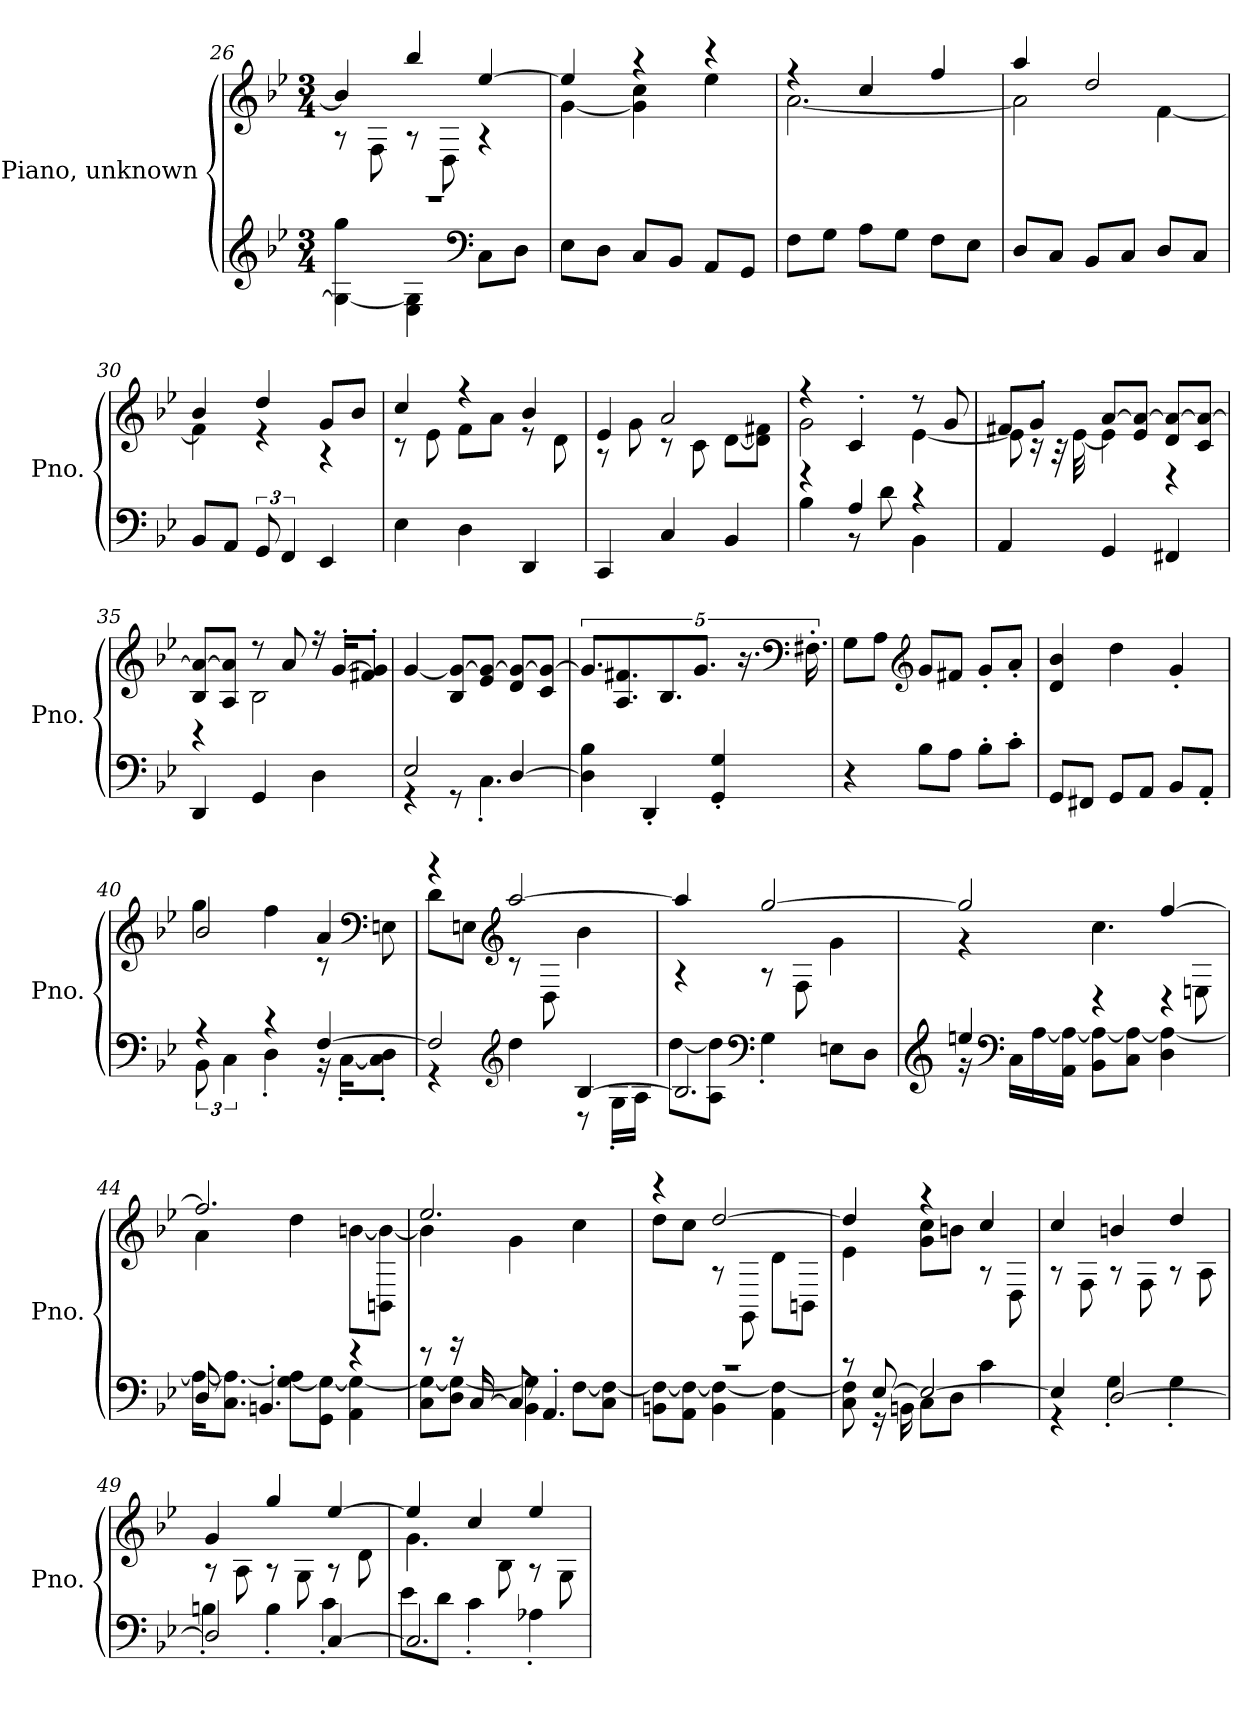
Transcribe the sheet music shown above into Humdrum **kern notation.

**kern	**kern
*part1	*part1
*staff2	*staff1
*I"Piano, unknown	*
*I'Pno.	*
*clefG2	*clefG2
*k[b-e-]	*k[b-e-]
*M3/4	*M3/4
=26	=26
*^	*^
2.r	4G\_ 4gg\	4b-/]	8r
.	.	.	8F\
.	4E-\ 4G\]	4bb-/	8r
.	.	.	8D\
*clefF4	*	*	*
.	8C\L	[4ee-/	4r
.	8D\J	.	.
*v	*v	*	*
=27	=27	=27
8E-\L	4ee-/]	[4g\
8D\J	.	.
8C/L	4r	4g\] 4cc\
8BB-/J	.	.
8AA/L	4r	4ee-\
8GG/J	.	.
=28	=28	=28
8F\L	4r	[2.a\
8G\J	.	.
8A\L	4cc/	.
8G\J	.	.
8F\L	4ff/	.
8E-\J	.	.
!!LO:PB:g=z	!!
=29	=29	=29
8D/L	4aa/	2a\]
8C/J	.	.
8BB-/L	2dd/	.
8C/J	.	.
8D/L	.	[4f\
8C/J	.	.
=30	=30	=30
8BB-/L	4b-/	4f\]
8AA/J	.	.
12GG/	4dd/	4r
6FF/	.	.
4EE-/	8g/L	4r
.	8b-/J	.
=31	=31	=31
4E-\	4cc/	8r
.	.	8e-\
4D\	4r	8f\L
.	.	8a\J
4DD/	4b-/	8r
.	.	8d\
=32	=32	=32
4CC/	4e-/	8r
.	.	8g\
4C/	2a/	8r
.	.	8c\
4BB-/	.	[8d\L
.	.	8d\] 8f#X\J
=33	=33	=33
*^	*	*
4r	4B-\	4r	2g\
4A/	8r	4c'/	.
.	8d\	.	.
4r	4BB-\	8r	[4e-\
.	.	8g/	.
*v	*v	*	*
!!LO:LB:g=z	!!
=34	=34	=34
4AA/	8f#X/L	8e-\]
.	8g'/J	16r
.	.	32r
.	.	[32e-\
4GG/	[8a/L	4e-\]
.	8e-/ 8a/_J	.
4FF#X/	8d/ 8a/_L	4r
.	8c/ 8a/_J	.
=35	=35	=35
4DD/	8B-/ 8a/_L	4r
.	8A/ 8a/]J	.
4GG/	8r	2B-\
.	8a/	.
4D\	16r	.
.	[16g'/KL	.
.	8f#X/' 8g/]'J	.
*	*v	*v
=36	=36
*^	*
2E-/	4r	[4g/
.	8r	8B-/ 8g/_L
.	4.C'\	8e-/ 8g/_J
[4D/	.	8d/ 8g/_L
.	.	8c/ 8g/_J
*v	*v	*
=37	=37
4D\] 4B-\	10.g/L]
.	10.A/ 10.f#X/
4DD'/	.
.	10.B-/
.	10.g/J
4GG/' 4G/'	.
.	20.r
*	*clefF4
.	20.F#X'\
!!LO:LB:g=z
=38	=38
4r	8G\L
.	8A\J
*	*clefG2
8B-\L	8g/L
8A\J	8f#X/J
8B-'\L	8g'/L
8c'\J	8a'/J
=39	=39
8GG/L	4d/ 4b-/
8FF#X/J	.
8GG/L	4dd\
8AA/J	.
8BB-/L	4g'/
8AA'/J	.
=40	=40
*^	*^
4r	12BB-\	2b-/	4gg\
.	6C\	.	.
4r	4D'\	.	4ff\
[4F/	16r	4a/	8r
.	[16C'\KL	.	.
*	*	*clefF4	*
.	8C\]' 8D\'J	.	8En\
=41	=41	=41	=41
2F/]	4r	4r	8d\L
.	.	.	8En\J
*clefG2	*	*clefG2	*
.	4dd\	[2aa/	8r
.	.	.	8D\
[4B-/	8r	.	4b-\
.	16G'\LL	.	.
.	16A\JJ	.	.
!!LO:LB:g=z	!!
=42	=42	=42	=42
2.B-/]	[8dd\L	4aa/]	4r
.	8A\ 8dd\]J	.	.
*clefF4	*	*	*
.	4G'\	[2gg/	8r
.	.	.	8F\
.	8En\L	.	4g\
.	8D\J	.	.
=43	=43	=43	=43
*clefG2	*	*	*
4een/	16r	2gg/]	4r
*clefF4	*	*	*
.	16C\LL	.	.
.	[16A\	.	.
.	16AA\ 16A\_JJ	.	.
4r	8BB-\ 8A\_L	.	4.cc\
.	8C\ 8A\_J	.	.
4r	4D\ 4A\_	[4ff/	.
.	.	.	8En\
=44	=44	=44	=44
8D/	16A\KL_	2.ff/]	4a\
.	8.C\ 8.A\_J	.	.
4.BBn'/	.	.	.
.	[8G\ 8A\]L	.	4dd\
.	8GG\ 8G\_J	.	.
4r	4AA\ 4G\_	.	[8bn\L
.	.	.	8BBn\ 8b\_J
!!LO:LB:g=z	!!
=45	=45	=45	=45
8r	8C\ 8G\_L	2.ee-/	4b\]
16r	8D\ 8G\_J	.	.
[16C/	.	.	.
8C/]	4BB-\ 4G\]	.	4g\
4.AA'/	.	.	.
.	[8F\L	.	4cc\
.	8C\ 8F\_J	.	.
=46	=46	=46	=46
2.r	8BBn\ 8F\_L	4r	8dd\L
.	8AA\ 8F\_J	.	8cc\J
.	4BB\ 4F\_	[2dd/	8r
.	.	.	8GG\
.	4AA\ 4F\_	.	8d\L
.	.	.	8BBn\J
=47	=47	=47	=47
8r	8C\ 8F\]	4dd/]	4e-\
[8E-/	16r	.	.
.	16BBn\	.	.
2E-/_	8C\L	4r	8g\ 8cc\L
.	8D\J	.	8bn\J
.	4c\	4cc/	8r
.	.	.	8D\
=48	=48	=48	=48
4E-/]	4r	4cc/	8r
.	.	.	8F\
[2D/	4G'\	4bn/	8r
.	.	.	8F\
.	4G'\	4dd/	8r
.	.	.	8A\
!!LO:LB:g=z	!!
=49	=49	=49	=49
2D/]	4Bn'\	4g/	8r
.	.	.	8A\
.	4B'\	4gg/	8r
.	.	.	8G\
[4C/	4c'\	[4ee-/	8r
.	.	.	8d\
=50	=50	=50	=50
2.C/]	8e-\L	4ee-/]	4.g\
.	8d\J	.	.
.	4c'\	4cc/	.
.	.	.	8B-\
.	4A-X'\	4ee-/	8r
.	.	.	8G\
*v	*v	*	*
*	*v	*v
=	=
*-	*-
